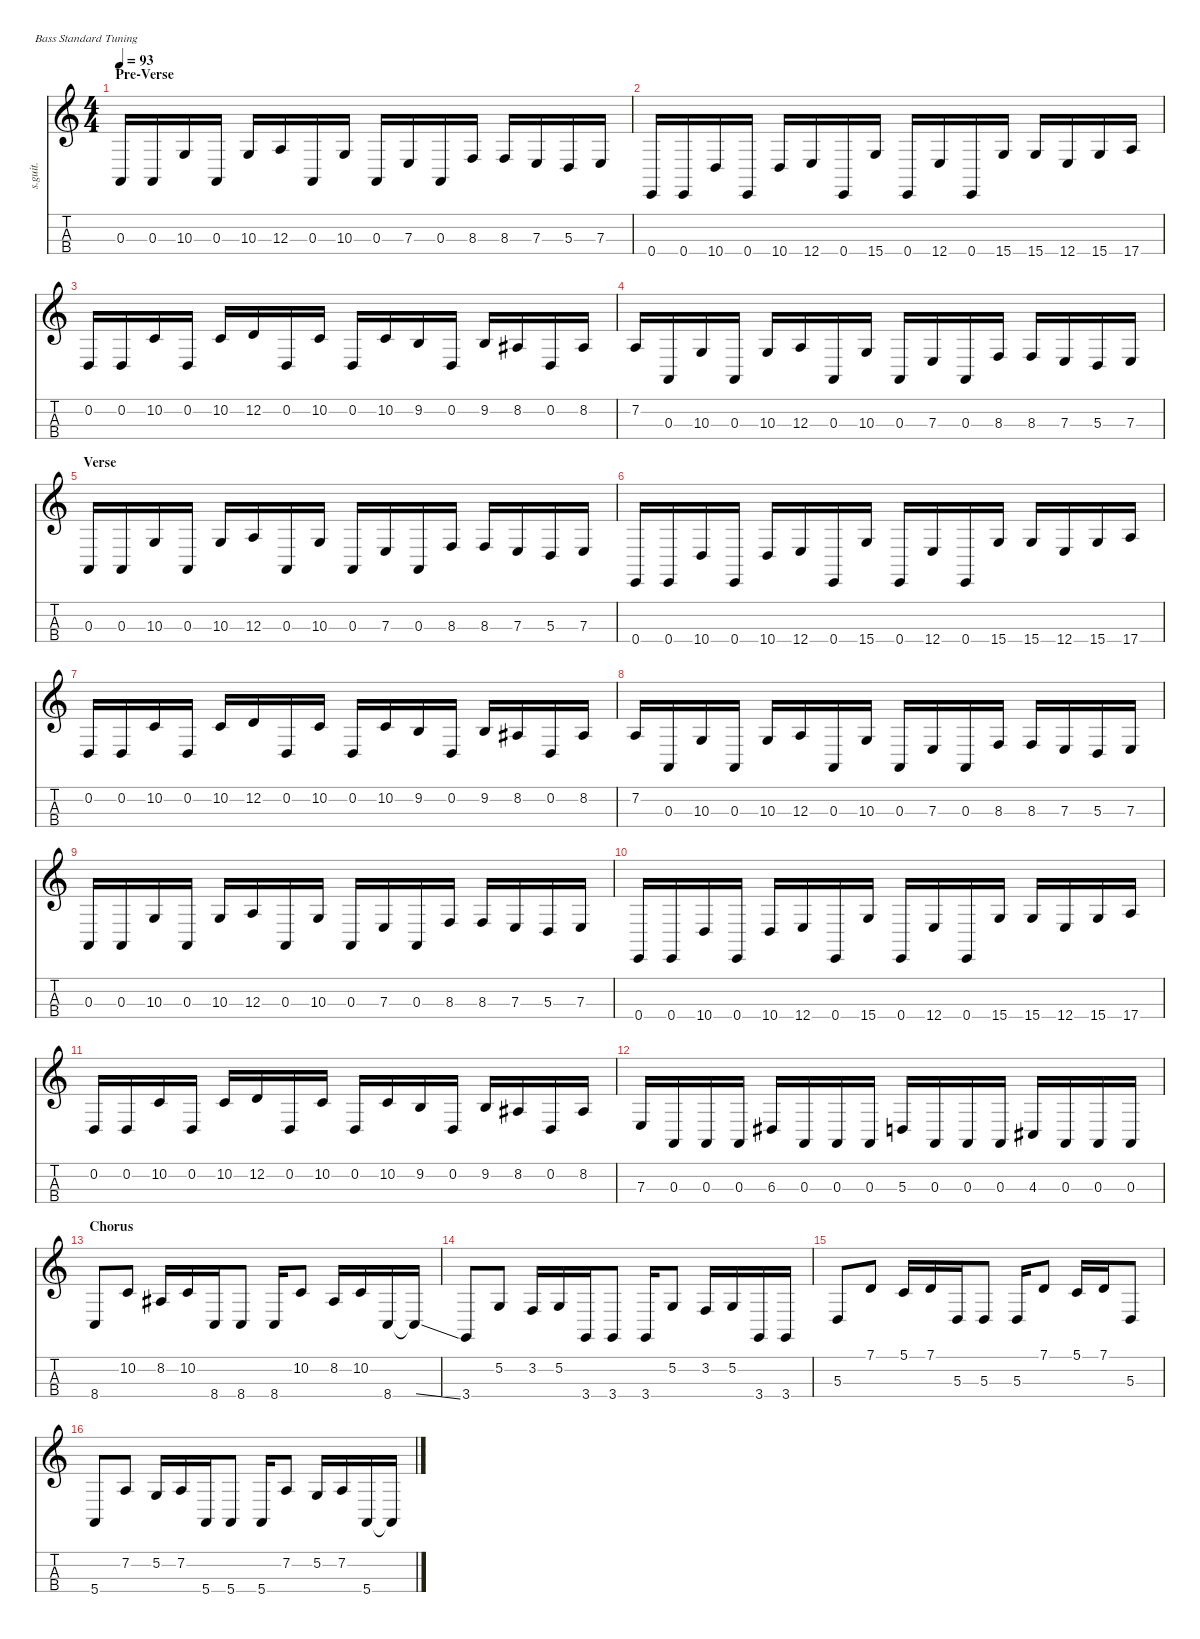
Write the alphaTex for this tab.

\defaultSystemsLayout 4
\hideDynamics
\bracketExtendMode nobrackets
\track ("Chris Wolstenholm - Bass Effects 1" "s.guit.") {instrument distortionguitar}
\staff {score tabs}
\tuning (G2 D2 A1 E1)
\ts (4 4)
\section ("" "Pre-Verse")
\tempo 93
\clef g2
\ks c
0.3.16{dy mf} 0.3.16 10.3.16 0.3.16 10.3.16 12.3.16 0.3.16 10.3.16 0.3.16 7.3.16 0.3.16 8.3.16 8.3.16 7.3.16 5.3.16 7.3.16 |
0.4.16 0.4.16 10.4.16 0.4.16 10.4.16 12.4.16 0.4.16 15.4.16 0.4.16 12.4.16 0.4.16 15.4.16 15.4.16 12.4.16 15.4.16 17.4.16 |
0.2.16 0.2.16 10.2.16 0.2.16 10.2.16 12.2.16 0.2.16 10.2.16 0.2.16 10.2.16 9.2.16 0.2.16 9.2.16 8.2{acc #}.16 0.2.16 8.2{acc #}.16 |
7.2.16 0.3.16 10.3.16 0.3.16 10.3.16 12.3.16 0.3.16 10.3.16 0.3.16 7.3.16 0.3.16 8.3.16 8.3.16 7.3.16 5.3.16 7.3.16 |
\section ("" "Verse")
0.3.16 0.3.16 10.3.16 0.3.16 10.3.16 12.3.16 0.3.16 10.3.16 0.3.16 7.3.16 0.3.16 8.3.16 8.3.16 7.3.16 5.3.16 7.3.16 |
0.4.16 0.4.16 10.4.16 0.4.16 10.4.16 12.4.16 0.4.16 15.4.16 0.4.16 12.4.16 0.4.16 15.4.16 15.4.16 12.4.16 15.4.16 17.4.16 |
0.2.16 0.2.16 10.2.16 0.2.16 10.2.16 12.2.16 0.2.16 10.2.16 0.2.16 10.2.16 9.2.16 0.2.16 9.2.16 8.2{acc #}.16 0.2.16 8.2{acc #}.16 |
7.2.16 0.3.16 10.3.16 0.3.16 10.3.16 12.3.16 0.3.16 10.3.16 0.3.16 7.3.16 0.3.16 8.3.16 8.3.16 7.3.16 5.3.16 7.3.16 |
0.3.16 0.3.16 10.3.16 0.3.16 10.3.16 12.3.16 0.3.16 10.3.16 0.3.16 7.3.16 0.3.16 8.3.16 8.3.16 7.3.16 5.3.16 7.3.16 |
0.4.16 0.4.16 10.4.16 0.4.16 10.4.16 12.4.16 0.4.16 15.4.16 0.4.16 12.4.16 0.4.16 15.4.16 15.4.16 12.4.16 15.4.16 17.4.16 |
0.2.16 0.2.16 10.2.16 0.2.16 10.2.16 12.2.16 0.2.16 10.2.16 0.2.16 10.2.16 9.2.16 0.2.16 9.2.16 8.2{acc #}.16 0.2.16 8.2{acc #}.16 |
7.3.16 0.3.16{dy f} 0.3.16 0.3.16 6.3{acc #}.16 0.3.16 0.3.16 0.3.16 5.3.16 0.3.16{dy mf} 0.3.16{dy f} 0.3.16 4.3{acc #}.16 0.3.16 0.3.16 0.3.16 |
\section ("" "Chorus")
8.4.8{dy mf} 10.2.8 8.2{acc #}.16 10.2.16 8.4.16 8.4.8 8.4.16 10.2.8 8.2{acc #}.16 10.2.16 8.4.16 8.4{ss t}.16 |
3.4.8 5.2.8 3.2.16 5.2.16 3.4.16 3.4.8 3.4.16 5.2.8 3.2.16 5.2.16 3.4.16 3.4.16 |
5.3.8 7.1.8 5.1.16 7.1.16 5.3.16 5.3.8 5.3.16 7.1.8 5.1.16 7.1.16 5.3.8 |
5.4.8 7.2.8 5.2.16 7.2.16 5.4.16 5.4.8 5.4.16 7.2.8 5.2.16 7.2.16 5.4.16 5.4{ss t}.16
